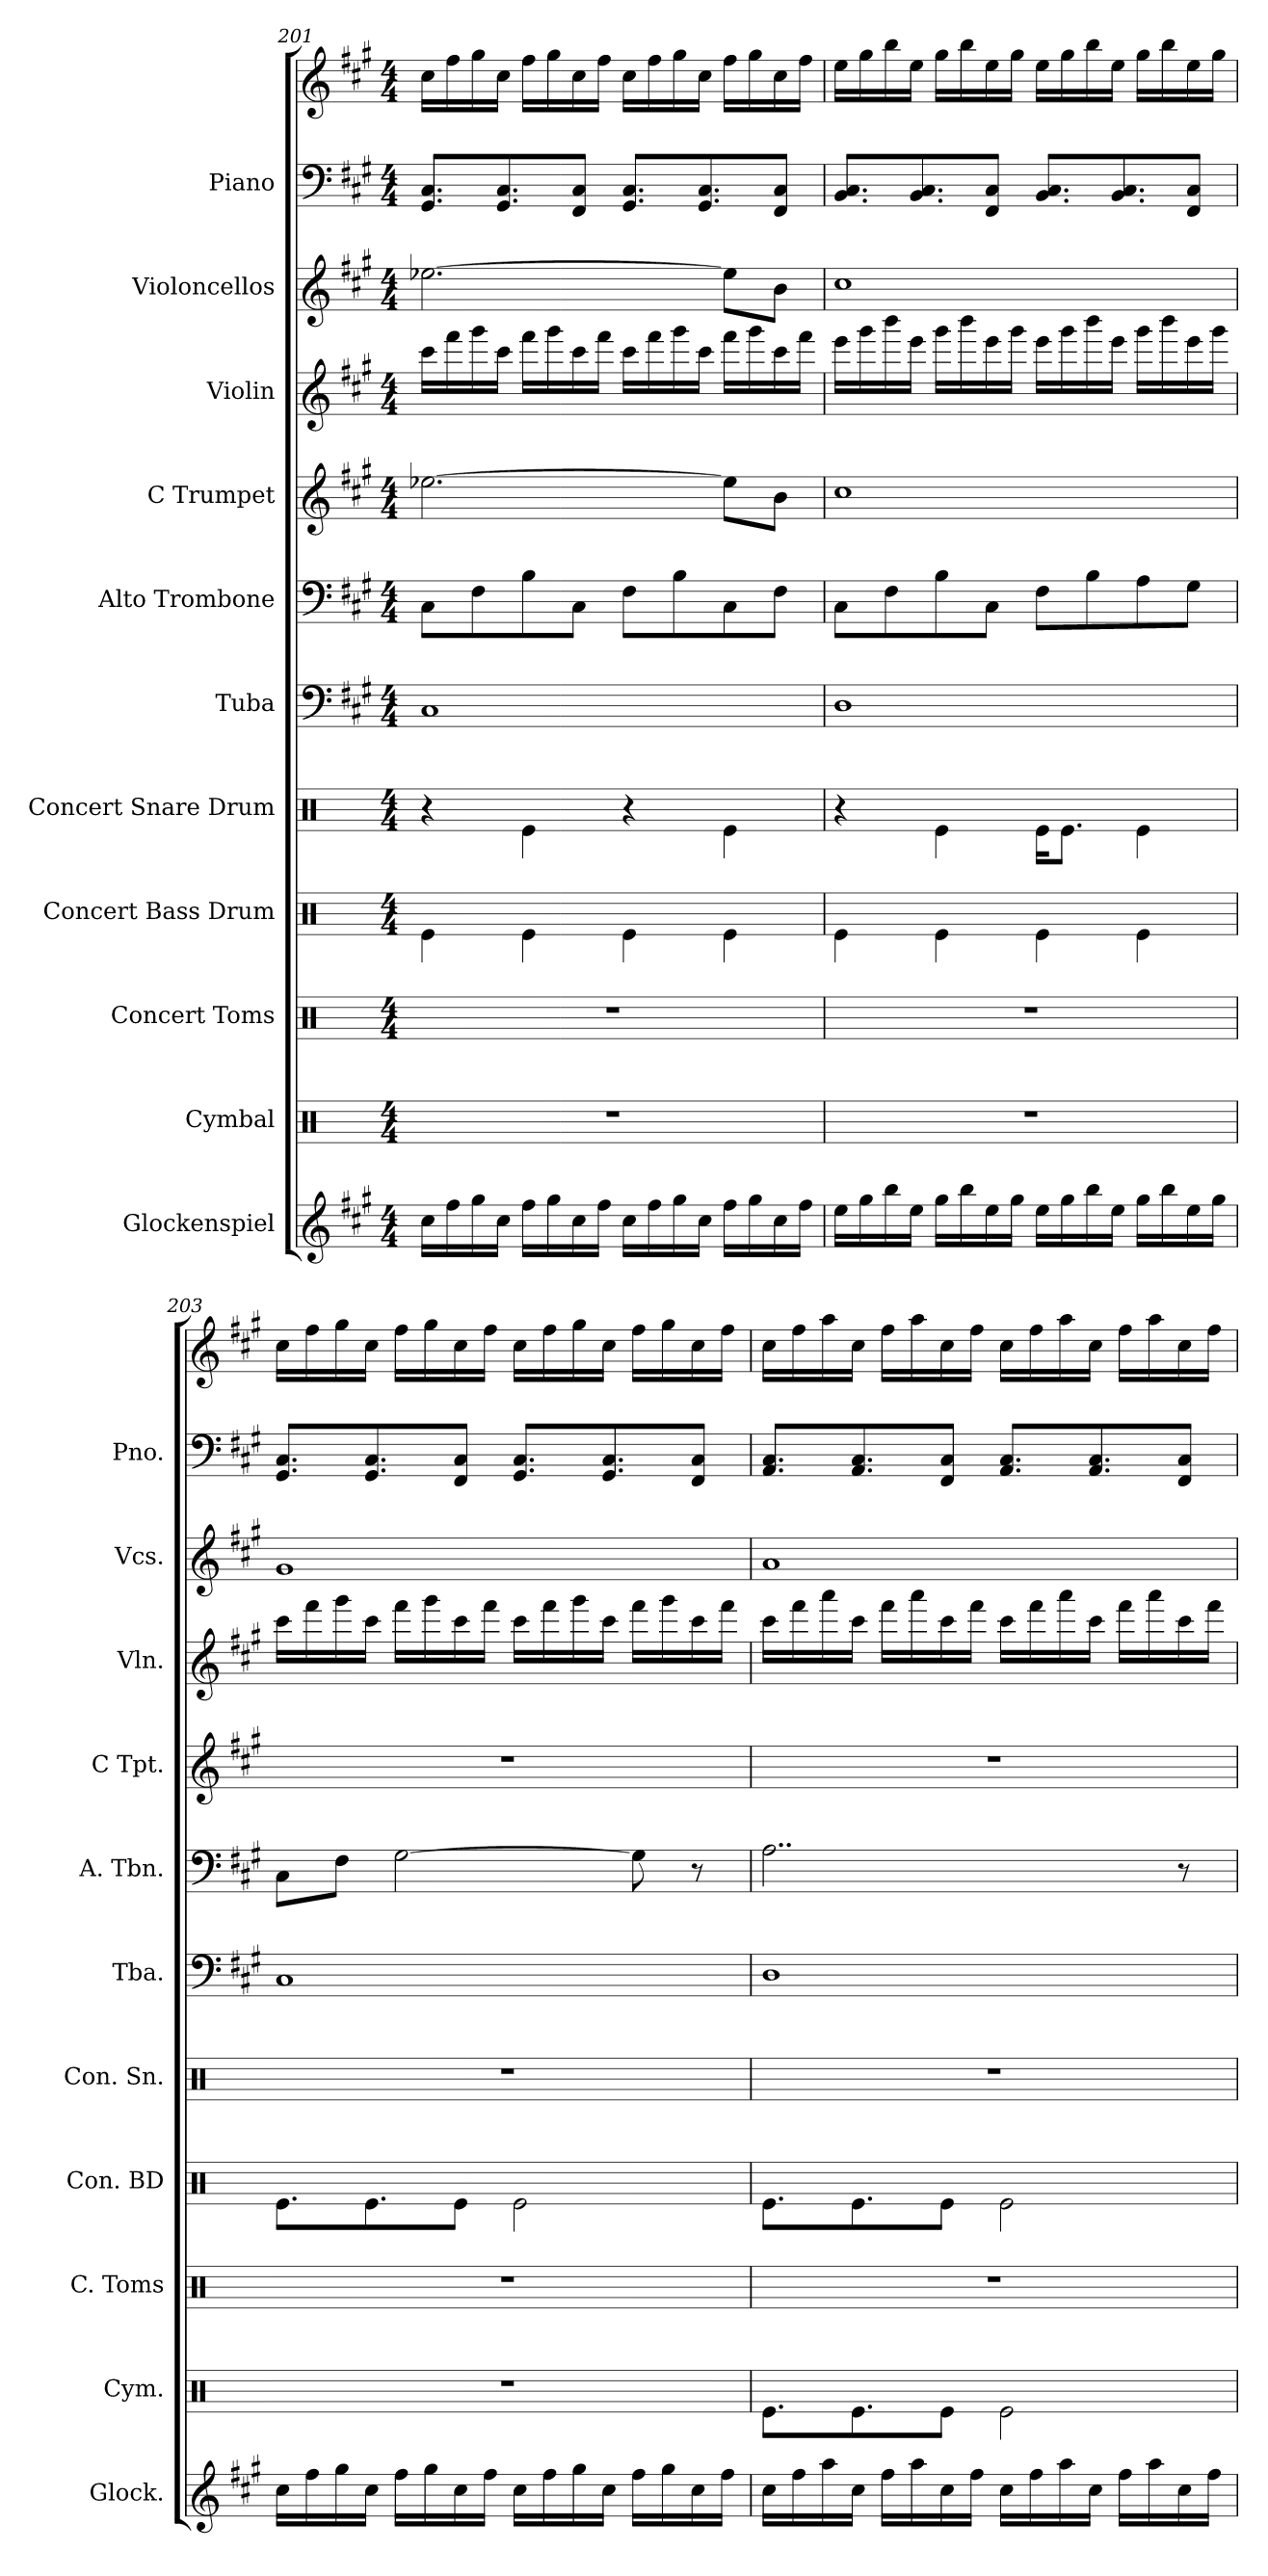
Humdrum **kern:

**kern	**kern	**kern	**kern	**kern	**kern	**kern	**kern	**kern	**kern	**kern	**kern
*part11	*part10	*part9	*part8	*part7	*part6	*part5	*part4	*part3	*part2	*part1	*part1
*staff12	*staff11	*staff10	*staff9	*staff8	*staff7	*staff6	*staff5	*staff4	*staff3	*staff2	*staff1
*I"Glockenspiel	*I"Cymbal	*I"Concert Toms	*I"Concert Bass Drum	*I"Concert Snare Drum	*I"Tuba	*I"Alto Trombone	*I"C Trumpet	*I"Violin	*I"Violoncellos	*I"Piano	*
*I'Glock.	*I'Cym.	*I'C. Toms	*I'Con. BD	*I'Con. Sn.	*I'Tba.	*I'A. Tbn.	*I'C Tpt.	*I'Vln.	*I'Vcs.	*I'Pno.	*
!!LO:PB:g=z
*clefG2	*clefX	*clefX	*clefX	*clefX	*clefF4	*clefF4	*clefG2	*clefG2	*clefG2	*clefF4	*clefG2
*ITrd-14c-24	*	*	*	*	*	*	*	*	*	*	*
*k[f#c#g#]	*k[]	*k[]	*k[]	*k[]	*k[f#c#g#]	*k[f#c#g#]	*k[f#c#g#]	*k[f#c#g#]	*k[f#c#g#]	*k[f#c#g#]	*k[f#c#g#]
*M4/4	*M4/4	*M4/4	*M4/4	*M4/4	*M4/4	*M4/4	*M4/4	*M4/4	*M4/4	*M4/4	*M4/4
=201	=201	=201	=201	=201	=201	=201	=201	=201	=201	=201	=201
16cccc#\LL	1r	1r	4Re\	4r	1C#	8C#\L	[2.ee-X\	16ccc#\LL	[2.ee-X\	8.GG#/ 8.C#/L	16cc#\LL
16ffff#\	.	.	.	.	.	.	.	16fff#\	.	.	16ff#\
16gggg#\	.	.	.	.	.	8F#\	.	16ggg#\	.	.	16gg#\
16cccc#\JJ	.	.	.	.	.	.	.	16ccc#\JJ	.	8.GG#/ 8.C#/	16cc#\JJ
16ffff#\LL	.	.	4Re\	4Re\	.	8B\	.	16fff#\LL	.	.	16ff#\LL
16gggg#\	.	.	.	.	.	.	.	16ggg#\	.	.	16gg#\
16cccc#\	.	.	.	.	.	8C#\J	.	16ccc#\	.	8FF#/ 8C#/J	16cc#\
16ffff#\JJ	.	.	.	.	.	.	.	16fff#\JJ	.	.	16ff#\JJ
16cccc#\LL	.	.	4Re\	4r	.	8F#\L	.	16ccc#\LL	.	8.GG#/ 8.C#/L	16cc#\LL
16ffff#\	.	.	.	.	.	.	.	16fff#\	.	.	16ff#\
16gggg#\	.	.	.	.	.	8B\	.	16ggg#\	.	.	16gg#\
16cccc#\JJ	.	.	.	.	.	.	.	16ccc#\JJ	.	8.GG#/ 8.C#/	16cc#\JJ
16ffff#\LL	.	.	4Re\	4Re\	.	8C#\	8ee-\L]	16fff#\LL	8ee-\L]	.	16ff#\LL
16gggg#\	.	.	.	.	.	.	.	16ggg#\	.	.	16gg#\
16cccc#\	.	.	.	.	.	8F#\J	8b\J	16ccc#\	8b\J	8FF#/ 8C#/J	16cc#\
16ffff#\JJ	.	.	.	.	.	.	.	16fff#\JJ	.	.	16ff#\JJ
=202	=202	=202	=202	=202	=202	=202	=202	=202	=202	=202	=202
16eeee\LL	1r	1r	4Re\	4r	1D	8C#\L	1cc#	16eee\LL	1cc#	8.BB/ 8.C#/L	16ee\LL
16gggg#\	.	.	.	.	.	.	.	16ggg#\	.	.	16gg#\
16bbbb\	.	.	.	.	.	8F#\	.	16bbb\	.	.	16bb\
16eeee\JJ	.	.	.	.	.	.	.	16eee\JJ	.	8.BB/ 8.C#/	16ee\JJ
16gggg#\LL	.	.	4Re\	4Re\	.	8B\	.	16ggg#\LL	.	.	16gg#\LL
16bbbb\	.	.	.	.	.	.	.	16bbb\	.	.	16bb\
16eeee\	.	.	.	.	.	8C#\J	.	16eee\	.	8FF#/ 8C#/J	16ee\
16gggg#\JJ	.	.	.	.	.	.	.	16ggg#\JJ	.	.	16gg#\JJ
16eeee\LL	.	.	4Re\	16Re\KL	.	8F#\L	.	16eee\LL	.	8.BB/ 8.C#/L	16ee\LL
16gggg#\	.	.	.	8.Re\J	.	.	.	16ggg#\	.	.	16gg#\
16bbbb\	.	.	.	.	.	8B\	.	16bbb\	.	.	16bb\
16eeee\JJ	.	.	.	.	.	.	.	16eee\JJ	.	8.BB/ 8.C#/	16ee\JJ
16gggg#\LL	.	.	4Re\	4Re\	.	8A\	.	16ggg#\LL	.	.	16gg#\LL
16bbbb\	.	.	.	.	.	.	.	16bbb\	.	.	16bb\
16eeee\	.	.	.	.	.	8G#\J	.	16eee\	.	8FF#/ 8C#/J	16ee\
16gggg#\JJ	.	.	.	.	.	.	.	16ggg#\JJ	.	.	16gg#\JJ
!!LO:PB:g=z
=203	=203	=203	=203	=203	=203	=203	=203	=203	=203	=203	=203
16cccc#\LL	1r	1r	8.Re\L	1r	1C#	8C#\L	1r	16ccc#\LL	1g#	8.GG#/ 8.C#/L	16cc#\LL
16ffff#\	.	.	.	.	.	.	.	16fff#\	.	.	16ff#\
16gggg#\	.	.	.	.	.	8F#\J	.	16ggg#\	.	.	16gg#\
16cccc#\JJ	.	.	8.Re\	.	.	.	.	16ccc#\JJ	.	8.GG#/ 8.C#/	16cc#\JJ
16ffff#\LL	.	.	.	.	.	[2G#\	.	16fff#\LL	.	.	16ff#\LL
16gggg#\	.	.	.	.	.	.	.	16ggg#\	.	.	16gg#\
16cccc#\	.	.	8Re\J	.	.	.	.	16ccc#\	.	8FF#/ 8C#/J	16cc#\
16ffff#\JJ	.	.	.	.	.	.	.	16fff#\JJ	.	.	16ff#\JJ
16cccc#\LL	.	.	2Re\	.	.	.	.	16ccc#\LL	.	8.GG#/ 8.C#/L	16cc#\LL
16ffff#\	.	.	.	.	.	.	.	16fff#\	.	.	16ff#\
16gggg#\	.	.	.	.	.	.	.	16ggg#\	.	.	16gg#\
16cccc#\JJ	.	.	.	.	.	.	.	16ccc#\JJ	.	8.GG#/ 8.C#/	16cc#\JJ
16ffff#\LL	.	.	.	.	.	8G#\]	.	16fff#\LL	.	.	16ff#\LL
16gggg#\	.	.	.	.	.	.	.	16ggg#\	.	.	16gg#\
16cccc#\	.	.	.	.	.	8r	.	16ccc#\	.	8FF#/ 8C#/J	16cc#\
16ffff#\JJ	.	.	.	.	.	.	.	16fff#\JJ	.	.	16ff#\JJ
=204	=204	=204	=204	=204	=204	=204	=204	=204	=204	=204	=204
16cccc#\LL	8.Re\L	1r	8.Re\L	1r	1D	2..A\	1r	16ccc#\LL	1a	8.AA/ 8.C#/L	16cc#\LL
16ffff#\	.	.	.	.	.	.	.	16fff#\	.	.	16ff#\
16aaaa\	.	.	.	.	.	.	.	16aaa\	.	.	16aa\
16cccc#\JJ	8.Re\	.	8.Re\	.	.	.	.	16ccc#\JJ	.	8.AA/ 8.C#/	16cc#\JJ
16ffff#\LL	.	.	.	.	.	.	.	16fff#\LL	.	.	16ff#\LL
16aaaa\	.	.	.	.	.	.	.	16aaa\	.	.	16aa\
16cccc#\	8Re\J	.	8Re\J	.	.	.	.	16ccc#\	.	8FF#/ 8C#/J	16cc#\
16ffff#\JJ	.	.	.	.	.	.	.	16fff#\JJ	.	.	16ff#\JJ
16cccc#\LL	2Re\	.	2Re\	.	.	.	.	16ccc#\LL	.	8.AA/ 8.C#/L	16cc#\LL
16ffff#\	.	.	.	.	.	.	.	16fff#\	.	.	16ff#\
16aaaa\	.	.	.	.	.	.	.	16aaa\	.	.	16aa\
16cccc#\JJ	.	.	.	.	.	.	.	16ccc#\JJ	.	8.AA/ 8.C#/	16cc#\JJ
16ffff#\LL	.	.	.	.	.	.	.	16fff#\LL	.	.	16ff#\LL
16aaaa\	.	.	.	.	.	.	.	16aaa\	.	.	16aa\
16cccc#\	.	.	.	.	.	8r	.	16ccc#\	.	8FF#/ 8C#/J	16cc#\
16ffff#\JJ	.	.	.	.	.	.	.	16fff#\JJ	.	.	16ff#\JJ
=	=	=	=	=	=	=	=	=	=	=	=
*-	*-	*-	*-	*-	*-	*-	*-	*-	*-	*-	*-
